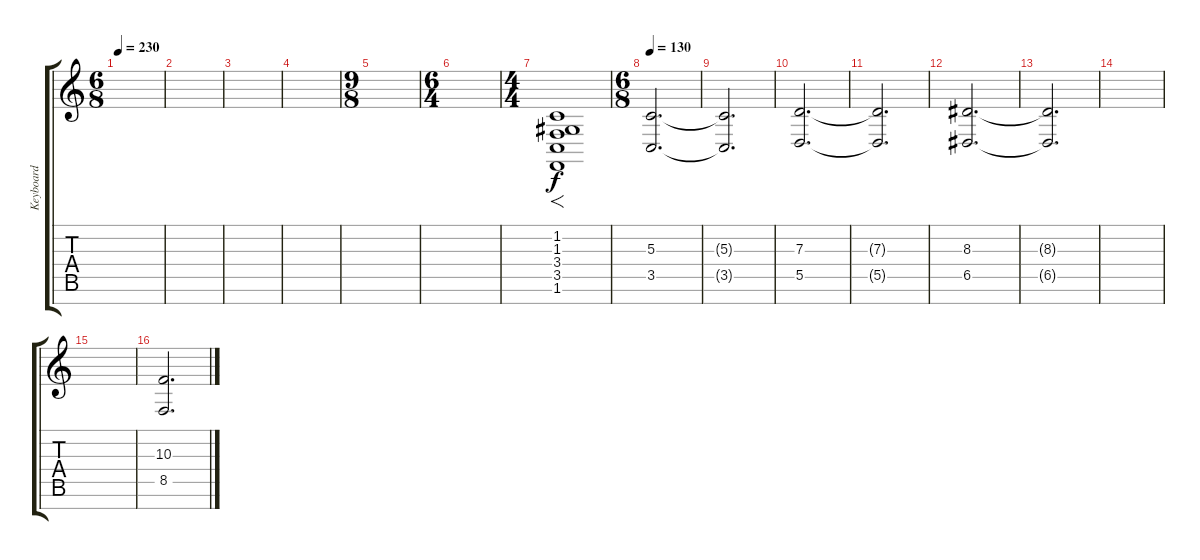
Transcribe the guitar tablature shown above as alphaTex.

\track ("Keyboard" "Keyboard") {instrument stringensemble2}
\staff {score tabs}
\tuning (E4 B3 G3 D3 A2 E2 B1) {hide}
\ts (6 8)
\tempo 230
\clef g2
\ks c
|
|
|
|
\ts (9 8)
|
\ts (6 4)
|
\ts (4 4)
(1.2 1.3 3.4 3.5 1.6).1{f volume 13} |
\ts (6 8)
\tempo 130
(5.3 3.5).2{d} |
(5.3{t} 3.5{t}).2{d} |
(7.3 5.5).2{d} |
(7.3{t} 5.5{t}).2{d} |
(8.3 6.5).2{d} |
(8.3{t} 6.5{t}).2{d} |
|
|
(10.3 8.5).2{d}
